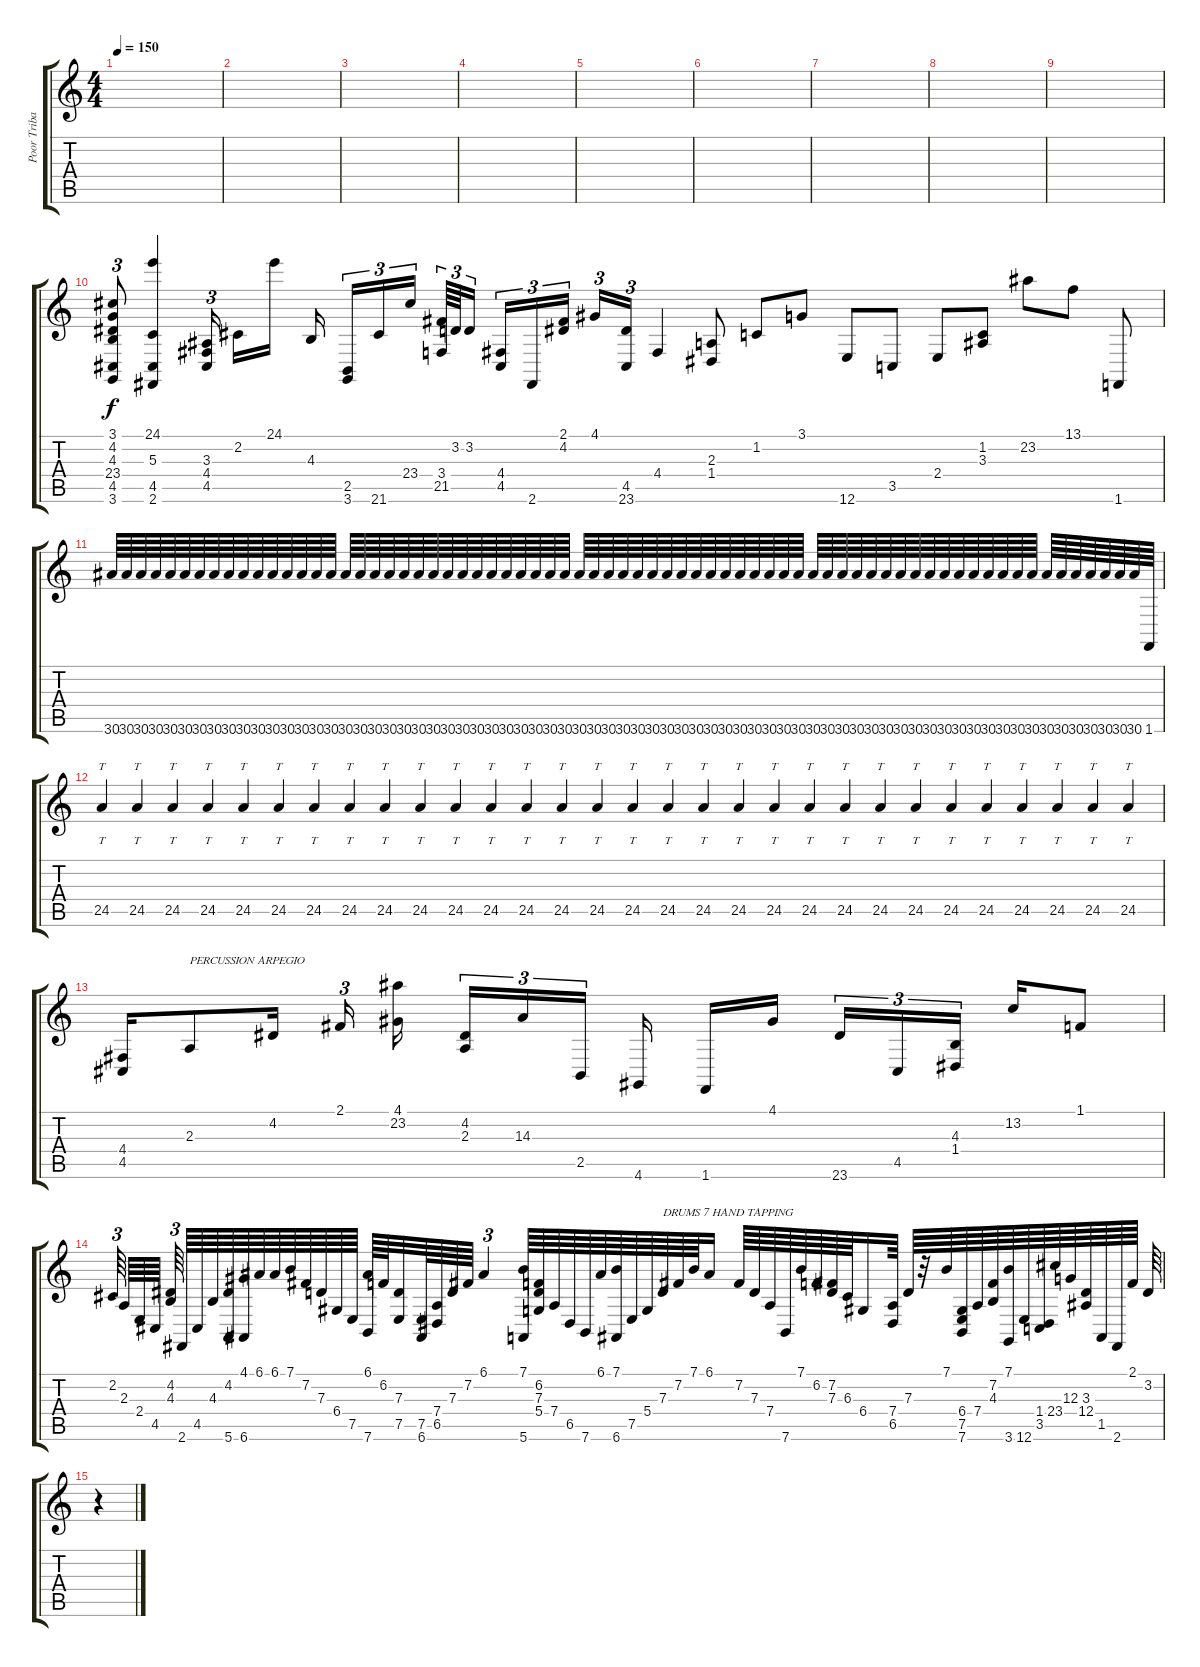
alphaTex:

\track ("Poor Tribal Percussioner Musician" "Poor Triba") {instrument woodblock}
\staff {score tabs}
\tuning (E4 B3 G3 D3 A2 E2) {hide}
\ts (4 4)
\tempo 150
\clef g2
\ks c
|
|
|
|
|
|
|
|
|
(3.1 4.2 4.3 23.4 4.5 3.6).8{tu (3 2)} (24.1 5.3 4.5 2.6).4 (3.3 4.4 4.5).16{tu (3 2)} 2.2.16 24.1.16 4.3.16 (2.5 3.6).16{tu (3 2)} 21.6.16{tu (3 2)} 23.4.16{tu (3 2)} (3.4 21.5).64{tu (3 2)} 3.2.64{tu (3 2)} 3.2.16{tu (3 2)} (4.4 4.5).16{tu (3 2)} 2.6.16{tu (3 2)} (2.1 4.2).16{tu (3 2)} 4.1.16{tu (3 2)} (4.5 23.6).16{tu (3 2)} 4.4.4 (2.3 1.4).8 1.2.8 3.1.8 12.6.8 3.5.8 2.4.8 (1.2 3.3).8 23.2.8 13.1.8 1.6.8 |
30.6.64 30.6.64 30.6.64 30.6.64 30.6.64 30.6.64 30.6.64 30.6.64 30.6.64 30.6.64 30.6.64 30.6.64 30.6.64 30.6.64 30.6.64 30.6.64 30.6.64 30.6.64 30.6.64 30.6.64 30.6.64 30.6.64 30.6.64 30.6.64 30.6.64 30.6.64 30.6.64 30.6.64 30.6.64 30.6.64 30.6.64 30.6.64 30.6.64 30.6.64 30.6.64 30.6.64 30.6.64 30.6.64 30.6.64 30.6.64 30.6.64 30.6.64 30.6.64 30.6.64 30.6.64 30.6.64 30.6.64 30.6.64 30.6.64 30.6.64 30.6.64 30.6.64 30.6.64 30.6.64 30.6.64 30.6.64 30.6.64 30.6.64 30.6.64 30.6.64 30.6.64 30.6.64 30.6.64 30.6.64 30.6.64 30.6.64 30.6.64 30.6.64 30.6.64 30.6.64 30.6.64 1.6.64 |
24.5.4{tt} 24.5.4{tt} 24.5.4{tt} 24.5.4{tt} 24.5.4{tt} 24.5.4{tt} 24.5.4{tt} 24.5.4{tt} 24.5.4{tt} 24.5.4{tt} 24.5.4{tt} 24.5.4{tt} 24.5.4{tt} 24.5.4{tt} 24.5.4{tt} 24.5.4{tt} 24.5.4{tt} 24.5.4{tt} 24.5.4{tt} 24.5.4{tt} 24.5.4{tt} 24.5.4{tt} 24.5.4{tt} 24.5.4{tt} 24.5.4{tt} 24.5.4{tt} 24.5.4{tt} 24.5.4{tt} 24.5.4{tt} 24.5.4{tt} |
(4.4 4.5).16 2.3.8{txt "PERCUSSION ARPEGIO"} 4.2.16 2.1.16{tu (3 2)} (4.1 23.2).16 (4.2 2.3).16{tu (3 2)} 14.3.16{tu (3 2)} 2.5.16{tu (3 2)} 4.6.16 1.6.16 4.1.16 23.6.16{tu (3 2)} 4.5.16{tu (3 2)} (4.3 1.4).16{tu (3 2)} 13.2.16 1.1.8 |
2.2.64{tu (3 2)} 2.3.64 2.4.64 4.5.64 (4.2 4.3).64{tu (3 2)} 2.6.64 4.5.64 4.3.64 (4.2 5.6).64 (4.1 6.6).64 6.1.64 6.1.64 7.1.64 7.2.64 7.3.64 6.4.64 7.5.64 (6.1 7.6).64 6.2.64 (7.3 7.5).32 (7.5 6.6).64 (7.4 6.5).64 7.3.64 7.2.64 6.1.4{tu (3 2)} (7.1 5.6).64 (6.2 7.3 5.4).64 7.4.64 6.5.64 7.6.64 6.1.64 (7.1 6.6).64 7.5.64 5.4.64 7.3.64{txt "DRUMS 7 HAND TAPPING"} 7.2.64 7.1.64 6.1.16 7.2.64 7.3.64 7.4.64 7.6.64 7.1.64 6.2.64 (7.2 7.3).64 6.3.64 6.4.16 (7.4 6.5).64 7.3.64 r.32 7.1.64 (6.4 7.5 7.6).64 7.4.64 (7.2 4.3).64 (7.1 3.6).64 12.6.64 (1.4 3.5).64 23.4.64 12.3.64 (3.3 12.4).64 1.5.64 2.6.64 2.1.64 3.2.64 |
r.4
